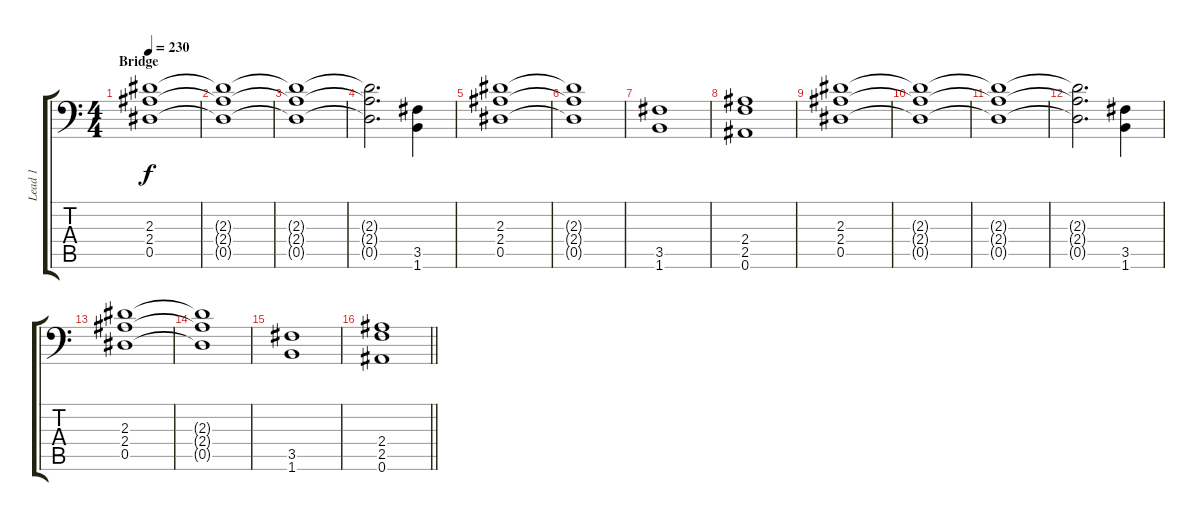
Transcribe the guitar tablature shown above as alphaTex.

\track ("Lead 1" "Lead 1") {instrument overdrivenguitar}
\staff {score tabs}
\tuning (Bb3 F3 Db3 Ab2 Eb2 Bb1) {hide}
\ts (4 4)
\section ("" "Bridge")
\tempo 230
\clef f4
\ks c
(2.3 2.4 0.5).1{dy f instrument overdrivenguitar} |
(2.3{t} 2.4{t} 0.5{t}).1 |
(2.3{t} 2.4{t} 0.5{t}).1 |
(2.3{t} 2.4{t} 0.5{t}).2{d} (3.5 1.6).4 |
(2.3 2.4 0.5).1 |
(2.3{t} 2.4{t} 0.5{t}).1 |
(3.5 1.6).1 |
(2.4 2.5 0.6).1 |
(2.3 2.4 0.5).1 |
(2.3{t} 2.4{t} 0.5{t}).1 |
(2.3{t} 2.4{t} 0.5{t}).1 |
(2.3{t} 2.4{t} 0.5{t}).2{d} (3.5 1.6).4 |
(2.3 2.4 0.5).1 |
(2.3{t} 2.4{t} 0.5{t}).1 |
(3.5 1.6).1 |
\barLineRight lightlight
(2.4 2.5 0.6).1
